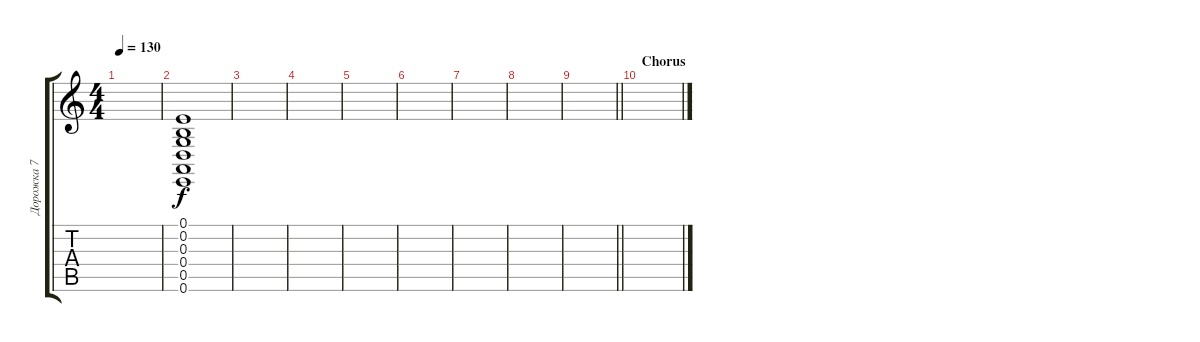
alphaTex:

\track ("Дорожка 7" "Дорожка 7") {instrument gunshot}
\staff {score tabs}
\tuning (E4 B3 G3 D3 A2 E2) {hide}
\ts (4 4)
\tempo 130
\clef g2
\ks c
|
(0.1 0.2 0.3 0.4 0.5 0.6).1 |
|
|
|
|
|
|
\barLineRight lightlight
|
\section ("" "Chorus")
